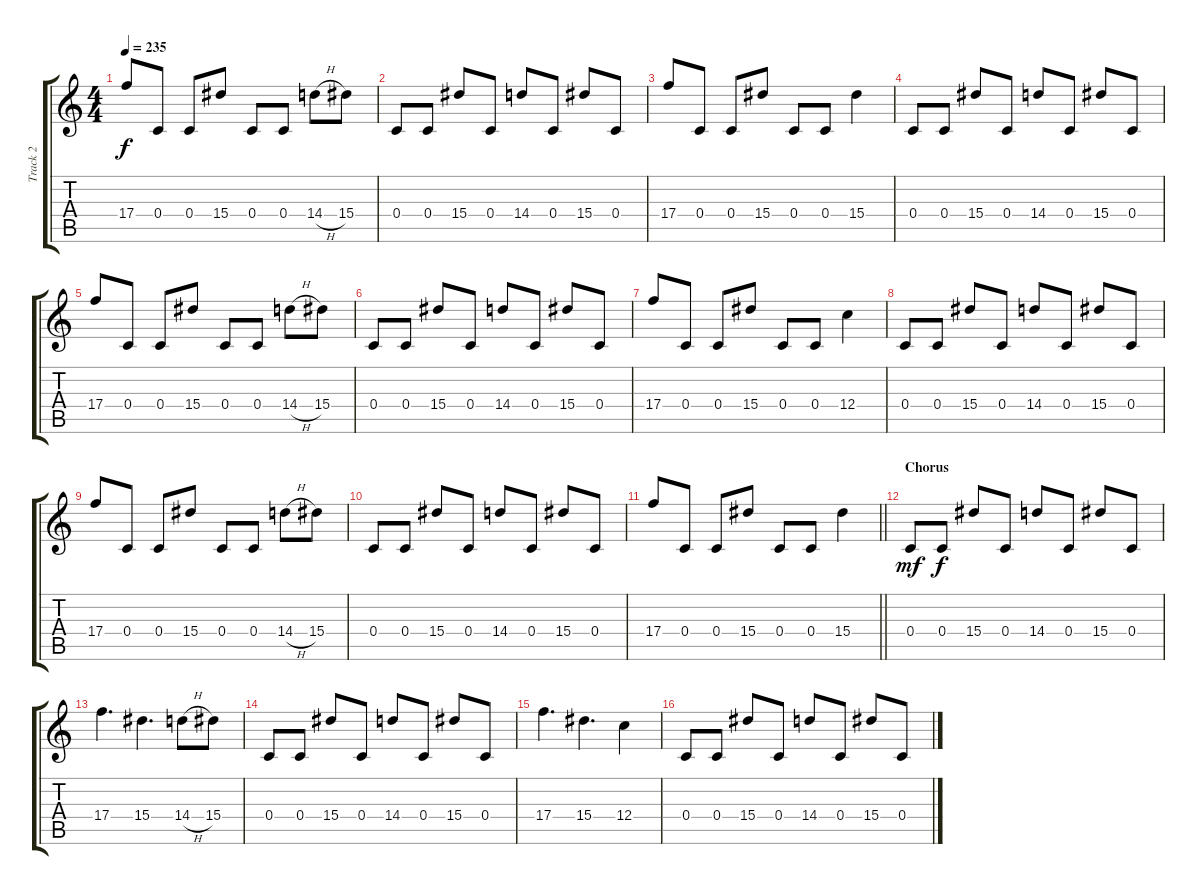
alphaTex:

\track ("Track 2" "Track 2") {instrument distortionguitar}
\staff {score tabs}
\tuning (D4 A3 F3 C3 G2 C2) {hide}
\ts (4 4)
\tempo 235
\clef g2
\ks c
17.4.8{dy f} 0.4.8 0.4.8 15.4.8 0.4.8 0.4.8 14.4{h}.8 15.4.8 |
0.4.8 0.4.8 15.4.8 0.4.8 14.4.8 0.4.8 15.4.8 0.4.8 |
17.4.8 0.4.8 0.4.8 15.4.8 0.4.8 0.4.8 15.4.4 |
0.4.8 0.4.8 15.4.8 0.4.8 14.4.8 0.4.8 15.4.8 0.4.8 |
17.4.8 0.4.8 0.4.8 15.4.8 0.4.8 0.4.8 14.4{h}.8 15.4.8 |
0.4.8 0.4.8 15.4.8 0.4.8 14.4.8 0.4.8 15.4.8 0.4.8 |
17.4.8 0.4.8 0.4.8 15.4.8 0.4.8 0.4.8 12.4.4 |
0.4.8 0.4.8 15.4.8 0.4.8 14.4.8 0.4.8 15.4.8 0.4.8 |
17.4.8 0.4.8 0.4.8 15.4.8 0.4.8 0.4.8 14.4{h}.8 15.4.8 |
0.4.8 0.4.8 15.4.8 0.4.8 14.4.8 0.4.8 15.4.8 0.4.8 |
\barLineRight lightlight
17.4.8 0.4.8 0.4.8 15.4.8 0.4.8 0.4.8 15.4.4 |
\section ("" "Chorus")
0.4.8{dy mf} 0.4.8{dy f} 15.4.8 0.4.8 14.4.8 0.4.8 15.4.8 0.4.8 |
17.4.4{d} 15.4.4{d} 14.4{h}.8 15.4.8 |
0.4.8 0.4.8 15.4.8 0.4.8 14.4.8 0.4.8 15.4.8 0.4.8 |
17.4.4{d} 15.4.4{d} 12.4.4 |
0.4.8 0.4.8 15.4.8 0.4.8 14.4.8 0.4.8 15.4.8 0.4.8
